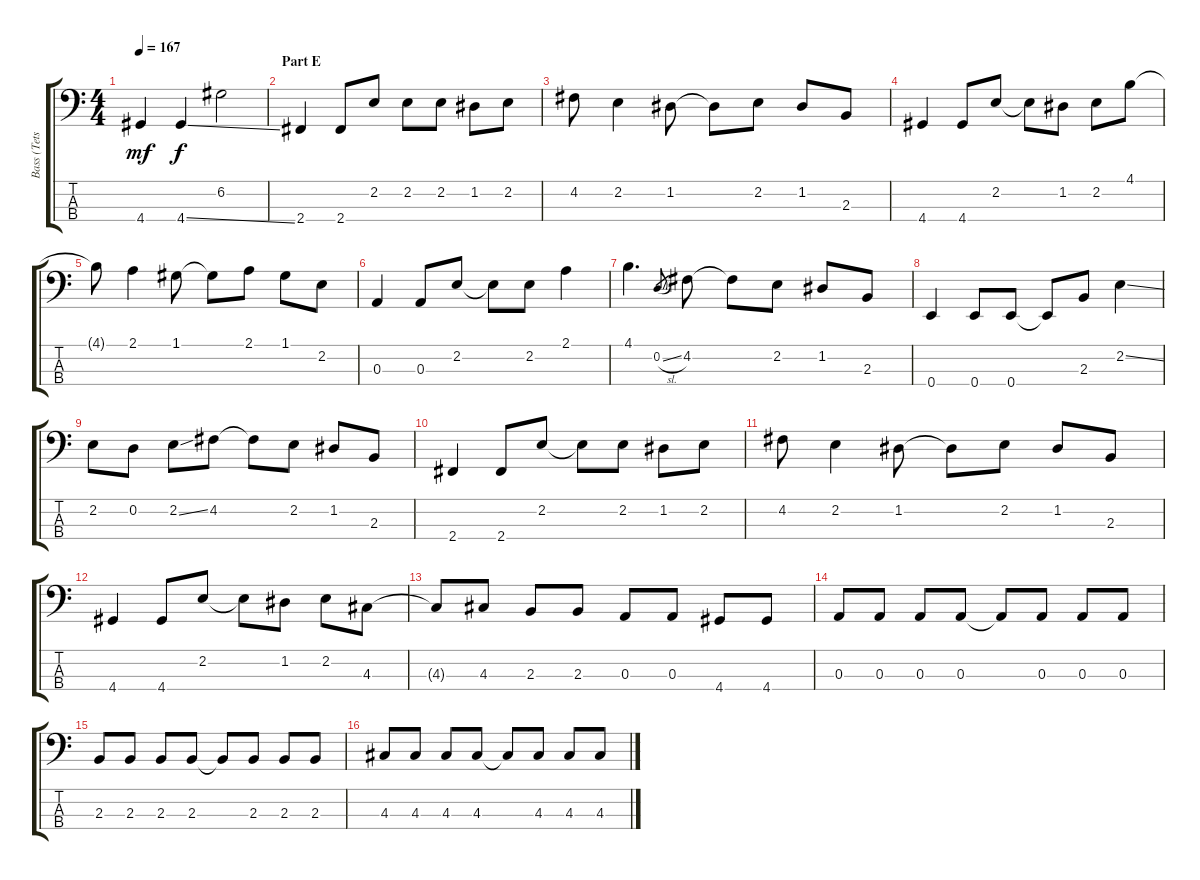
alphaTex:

\track ("Bass (Tetsu)" "Bass (Tets") {mute instrument electricbasspick}
\staff {score tabs}
\tuning (G2 D2 A1 E1) {hide}
\ts (4 4)
\tempo 167
\clef f4
\ks c
4.4.4{dy mf} 4.4{ss}.4{dy f} 6.2.2 |
\section ("" "Part E")
2.4.4 2.4.8 2.2.8 2.2.8 2.2.8 1.2.8 2.2.8 |
4.2.8 2.2.4 1.2.8 1.2{t}.8 2.2.8 1.2.8 2.3.8 |
4.4.4 4.4.8 2.2.8 2.2{t}.8 1.2.8 2.2.8 4.1.8 |
4.1{t}.8 2.1.4 1.1.8 1.1{t}.8 2.1.8 1.1.8 2.2.8 |
0.3.4 0.3.8 2.2.8 2.2{t}.8 2.2.8 2.1.4 |
4.1.4{d} 0.2{sl}.8{gr} 4.2.8 4.2{t}.8 2.2.8 1.2.8 2.3.8 |
0.4.4 0.4.8 0.4.8 0.4{t}.8 2.3.8 2.2{ss}.4 |
2.2.8 0.2.8 2.2{ss}.8 4.2.8 4.2{t}.8 2.2.8 1.2.8 2.3.8 |
2.4.4 2.4.8 2.2.8 2.2{t}.8 2.2.8 1.2.8 2.2.8 |
4.2.8 2.2.4 1.2.8 1.2{t}.8 2.2.8 1.2.8 2.3.8 |
4.4.4 4.4.8 2.2.8 2.2{t}.8 1.2.8 2.2.8 4.3.8 |
4.3{t}.8 4.3.8 2.3.8 2.3.8 0.3.8 0.3.8 4.4.8 4.4.8 |
0.3.8 0.3.8 0.3.8 0.3.8 0.3{t}.8 0.3.8 0.3.8 0.3.8 |
2.3.8 2.3.8 2.3.8 2.3.8 2.3{t}.8 2.3.8 2.3.8 2.3.8 |
4.3.8 4.3.8 4.3.8 4.3.8 4.3{t}.8 4.3.8 4.3.8 4.3.8
